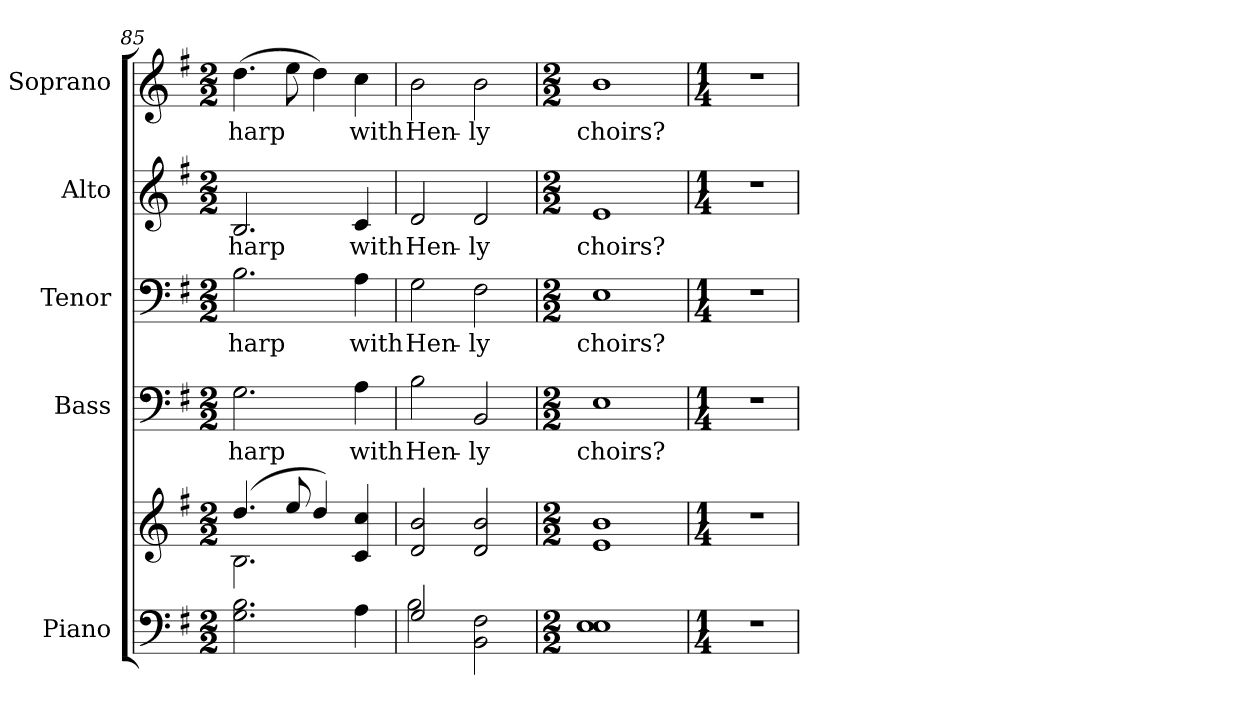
**kern	**kern	**kern	**text	**kern	**text	**kern	**text	**kern	**text
*part5	*part5	*part4	*part4	*part3	*part3	*part2	*part2	*part1	*part1
*staff6	*staff5	*staff4	*staff4	*staff3	*staff3	*staff2	*staff2	*staff1	*staff1
*I"Piano	*	*I"Bass	*	*I"Tenor	*	*I"Alto	*	*I"Soprano	*
*I'Pno.	*	*I'B.	*	*I'T.	*	*I'A.	*	*I'S.	*
!!LO:PB:g=z
*clefF4	*clefG2	*clefF4	*	*clefF4	*	*clefG2	*	*clefG2	*
*k[f#]	*k[f#]	*k[f#]	*	*k[f#]	*	*k[f#]	*	*k[f#]	*
*G:	*G:	*G:	*	*G:	*	*G:	*	*G:	*
*M2/2	*M2/2	*M2/2	*	*M2/2	*	*M2/2	*	*M2/2	*
=85	=85	=85	=85	=85	=85	=85	=85	=85	=85
*	*^	*	*	*	*	*	*	*	*
!	!	!	!	!LO:LY:b:color=#000000	!	!	!	!	!	!
!	!	!	!	!	!	!LO:LY:b:color=#000000	!	!	!	!
!	!	!	!	!	!	!	!	!LO:LY:b:color=#000000	!	!
!	!	!	!	!	!	!	!	!	!	!LO:LY:b:color=#000000
2.Gi\ 2.Bi	(4.ddi/	2.Bi\	2.Gi\	harp	2.Bi\	harp	2.Bi/	harp	(4.ddi\	harp
.	8eei/	.	.	.	.	.	.	.	8eei\	.
.	4ddi/)	.	.	.	.	.	.	.	4ddi\)	.
!	!	!	!	!LO:LY:b:color=#000000	!	!	!	!	!	!
!	!	!	!	!	!	!LO:LY:b:color=#000000	!	!	!	!
!	!	!	!	!	!	!	!	!LO:LY:b:color=#000000	!	!
!	!	!	!	!	!	!	!	!	!	!LO:LY:b:color=#000000
4Ai\	4ci/ 4cci	4ryy	4Ai\	with	4Ai\	with	4ci/	with	4cci\	with
*	*v	*v	*	*	*	*	*	*	*	*
=86	=86	=86	=86	=86	=86	=86	=86	=86	=86
*^	*	*	*	*	*	*	*	*	*
*	*	*^	*	*	*	*	*	*	*	*
!	!	!	!	!	!LO:LY:b:color=#000000	!	!	!	!	!	!
*	*	*v	*v	*	*	*	*	*	*	*	*
*	*	*^	*	*	*	*	*	*	*	*
!	!	!	!	!	!	!	!LO:LY:b:color=#000000	!	!	!	!
*	*	*v	*v	*	*	*	*	*	*	*	*
*	*	*^	*	*	*	*	*	*	*	*
!	!	!	!	!	!	!	!	!	!LO:LY:b:color=#000000	!	!
*	*	*v	*v	*	*	*	*	*	*	*	*
*	*	*^	*	*	*	*	*	*	*	*
!	!	!	!	!	!	!	!	!	!	!	!LO:LY:b:color=#000000
*	*	*v	*v	*	*	*	*	*	*	*	*
2Gi/	2Bi\	2di/ 2bi	2Bi\	Hen-	2Gi\	Hen-	2di/	Hen-	2bi\	Hen-
!	!	!	!	!LO:LY:b:color=#000000	!	!	!	!	!	!
!	!	!	!	!	!	!LO:LY:b:color=#000000	!	!	!	!
!	!	!	!	!	!	!	!	!LO:LY:b:color=#000000	!	!
!	!	!	!	!	!	!	!	!	!	!LO:LY:b:color=#000000
2BBi\ 2F#i	2ryy	2di/ 2bi	2BBi/	-ly	2F#i\	-ly	2di/	-ly	2bi\	-ly
*v	*v	*	*	*	*	*	*	*	*	*
=87	=87	=87	=87	=87	=87	=87	=87	=87	=87
*M2/2	*M2/2	*M2/2	*	*M2/2	*	*M2/2	*	*M2/2	*
*^	*	*	*	*	*	*	*	*	*
!	!	!	!	!LO:LY:b:color=#000000	!	!	!	!	!	!
*v	*v	*	*	*	*	*	*	*	*	*
*^	*	*	*	*	*	*	*	*	*
!	!	!	!	!	!	!LO:LY:b:color=#000000	!	!	!	!
*v	*v	*	*	*	*	*	*	*	*	*
*^	*	*	*	*	*	*	*	*	*
!	!	!	!	!	!	!	!	!LO:LY:b:color=#000000	!	!
*v	*v	*	*	*	*	*	*	*	*	*
*^	*	*	*	*	*	*	*	*	*
!	!	!	!	!	!	!	!	!	!	!LO:LY:b:color=#000000
*v	*v	*	*	*	*	*	*	*	*	*
1Ei 1Ei	1ei 1bi	1Ei	choirs?	1Ei	choirs?	1ei	choirs?	1bi	choirs?
=88	=88	=88	=88	=88	=88	=88	=88	=88	=88
*M1/4	*M1/4	*M1/4	*	*M1/4	*	*M1/4	*	*M1/4	*
!LO:N:vis=1	!LO:N:vis=1	!LO:N:vis=1	!	!LO:N:vis=1	!	!LO:N:vis=1	!	!LO:N:vis=1	!
4r	4r	4r	.	4r	.	4r	.	4r	.
=	=	=	=	=	=	=	=	=	=
*-	*-	*-	*-	*-	*-	*-	*-	*-	*-
